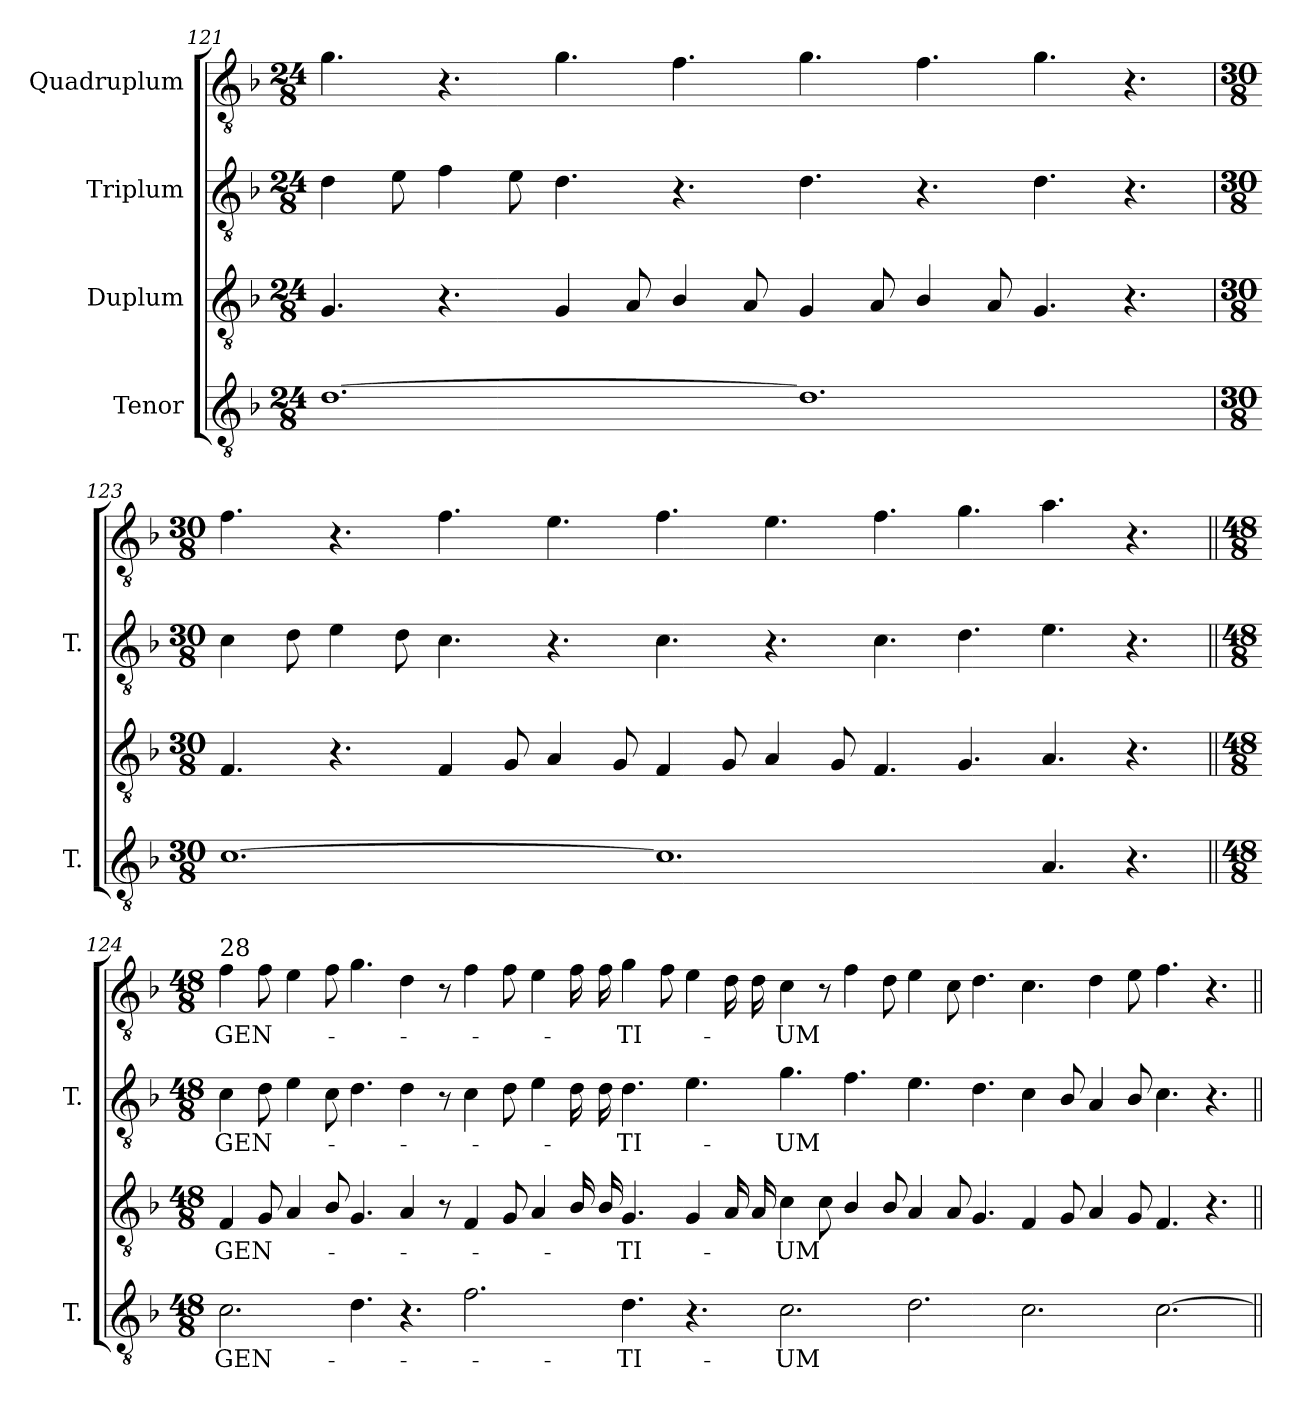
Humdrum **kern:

**kern	**text	**kern	**text	**kern	**text	**kern	**text
*part4	*part4	*part3	*part3	*part2	*part2	*part1	*part1
*staff4	*staff4	*staff3	*staff3	*staff2	*staff2	*staff1	*staff1
*I"Tenor	*	*I"Duplum	*	*I"Triplum	*	*I"Quadruplum	*
*I'T.	*	*	*	*I'T.	*	*	*
*clefGv2	*	*clefGv2	*	*clefGv2	*	*clefGv2	*
*ITrd7c12	*	*ITrd7c12	*	*ITrd7c12	*	*ITrd7c12	*
*k[b-]	*	*k[b-]	*	*k[b-]	*	*k[b-]	*
*F:	*	*F:	*	*F:	*	*F:	*
*M24/8	*	*M24/8	*	*M24/8	*	*M24/8	*
=121	=121	=121	=121	=121	=121	=121	=121
[1.Di	.	4.GGi/	.	4Di\	.	4.Gi\	.
.	.	.	.	8Ei\	.	.	.
.	.	4.r	.	4Fi\	.	4.r	.
.	.	.	.	8Ei\	.	.	.
.	.	4GGi/	.	4.Di\	.	4.Gi\	.
.	.	8AAi/	.	.	.	.	.
.	.	4BB-i/	.	4.r	.	4.Fi\	.
.	.	8AAi/	.	.	.	.	.
!!LO:LB:g=z
=122-	=122-	=122-	=122-	=122-	=122-	=122-	=122-
1.Di]	.	4GGi/	.	4.Di\	.	4.Gi\	.
.	.	8AAi/	.	.	.	.	.
.	.	4BB-i/	.	4.r	.	4.Fi\	.
.	.	8AAi/	.	.	.	.	.
.	.	4.GGi/	.	4.Di\	.	4.Gi\	.
.	.	4.r	.	4.r	.	4.r	.
=123	=123	=123	=123	=123	=123	=123	=123
*M30/8	*	*M30/8	*	*M30/8	*	*M30/8	*
[1.Ci	.	4.FFi/	.	4Ci\	.	4.Fi\	.
.	.	.	.	8Di\	.	.	.
.	.	4.r	.	4Ei\	.	4.r	.
.	.	.	.	8Di\	.	.	.
.	.	4FFi/	.	4.Ci\	.	4.Fi\	.
.	.	8GGi/	.	.	.	.	.
.	.	4AAi/	.	4.r	.	4.Ei\	.
.	.	8GGi/	.	.	.	.	.
1.Ci]	.	4FFi/	.	4.Ci\	.	4.Fi\	.
.	.	8GGi/	.	.	.	.	.
.	.	4AAi/	.	4.r	.	4.Ei\	.
.	.	8GGi/	.	.	.	.	.
.	.	4.FFi/	.	4.Ci\	.	4.Fi\	.
.	.	4.GGi/	.	4.Di\	.	4.Gi\	.
4.AAi/	.	4.AAi/	.	4.Ei\	.	4.Ai\	.
4.r	.	4.r	.	4.r	.	4.r	.
!!LO:PB:g=z
=124||	=124||	=124||	=124||	=124||	=124||	=124||	=124||
*M48/8	*	*M48/8	*	*M48/8	*	*M48/8	*
!	!LO:LY:b:color=#000000	!	!	!	!	!	!
!	!	!	!LO:LY:b:color=#000000	!	!	!	!
!	!	!	!	!	!LO:LY:b:color=#000000	!	!
!	!	!	!	!	!	!LO:TX:a:t=28	!
!	!	!	!	!	!	!	!LO:LY:b:color=#000000
2.Ci\	GEN-	4FFi/	GEN-	4Ci\	GEN-	4Fi\	GEN-
.	.	8GGi/	.	8Di\	.	8Fi\	.
.	.	4AAi/	.	4Ei\	.	4Ei\	.
.	.	8BB-i/	.	8Ci\	.	8Fi\	.
4.Di\	.	4.GGi/	.	4.Di\	.	4.Gi\	.
4.r	.	4AAi/	.	4Di\	.	4Di\	.
.	.	8r	.	8r	.	8r	.
2.Fi\	.	4FFi/	.	4Ci\	.	4Fi\	.
.	.	8GGi/	.	8Di\	.	8Fi\	.
.	.	4AAi/	.	4Ei\	.	4Ei\	.
*	*	*tremolo	*	*	*	*	*
*	*	*	*	*tremolo	*	*	*
*	*	*	*	*	*	*tremolo	*
.	.	16BB-i/	.	16Di\	.	16Fi\	.
.	.	16BB-i/	.	16Di\	.	16Fi\	.
*	*	*	*	*	*	*Xtremolo	*
*	*	*	*	*Xtremolo	*	*	*
*	*	*Xtremolo	*	*	*	*	*
!	!LO:LY:b:color=#000000	!	!	!	!	!	!
!	!	!	!LO:LY:b:color=#000000	!	!	!	!
!	!	!	!	!	!LO:LY:b:color=#000000	!	!
!	!	!	!	!	!	!	!LO:LY:b:color=#000000
4.Di\	-TI-	4.GGi/	-TI-	4.Di\	-TI-	4Gi\	-TI-
.	.	.	.	.	.	8Fi\	.
4.r	.	4GGi/	.	4.Ei\	.	4Ei\	.
*	*	*tremolo	*	*	*	*	*
*	*	*	*	*	*	*tremolo	*
.	.	16AAi/	.	.	.	16Di\	.
.	.	16AAi/	.	.	.	16Di\	.
*	*	*	*	*	*	*Xtremolo	*
*	*	*Xtremolo	*	*	*	*	*
!	!LO:LY:b:color=#000000	!	!	!	!	!	!
!	!	!	!LO:LY:b:color=#000000	!	!	!	!
!	!	!	!	!	!LO:LY:b:color=#000000	!	!
!	!	!	!	!	!	!	!LO:LY:b:color=#000000
2.Ci\	-UM	4Ci\	-UM	4.Gi\	-UM	4Ci\	-UM
.	.	8Ci\	.	.	.	8r	.
.	.	4BB-i/	.	4.Fi\	.	4Fi\	.
.	.	8BB-i/	.	.	.	8Di\	.
2.Di\	.	4AAi/	.	4.Ei\	.	4Ei\	.
.	.	8AAi/	.	.	.	8Ci\	.
.	.	4.GGi/	.	4.Di\	.	4.Di\	.
2.Ci\	.	4FFi/	.	4Ci\	.	4.Ci\	.
.	.	8GGi/	.	8BB-i/	.	.	.
.	.	4AAi/	.	4AAi/	.	4Di\	.
.	.	8GGi/	.	8BB-i/	.	8Ei\	.
[2.Ci\	.	4.FFi/	.	4.Ci\	.	4.Fi\	.
.	.	4.r	.	4.r	.	4.r	.
=||	=||	=||	=||	=||	=||	=||	=||
*-	*-	*-	*-	*-	*-	*-	*-
